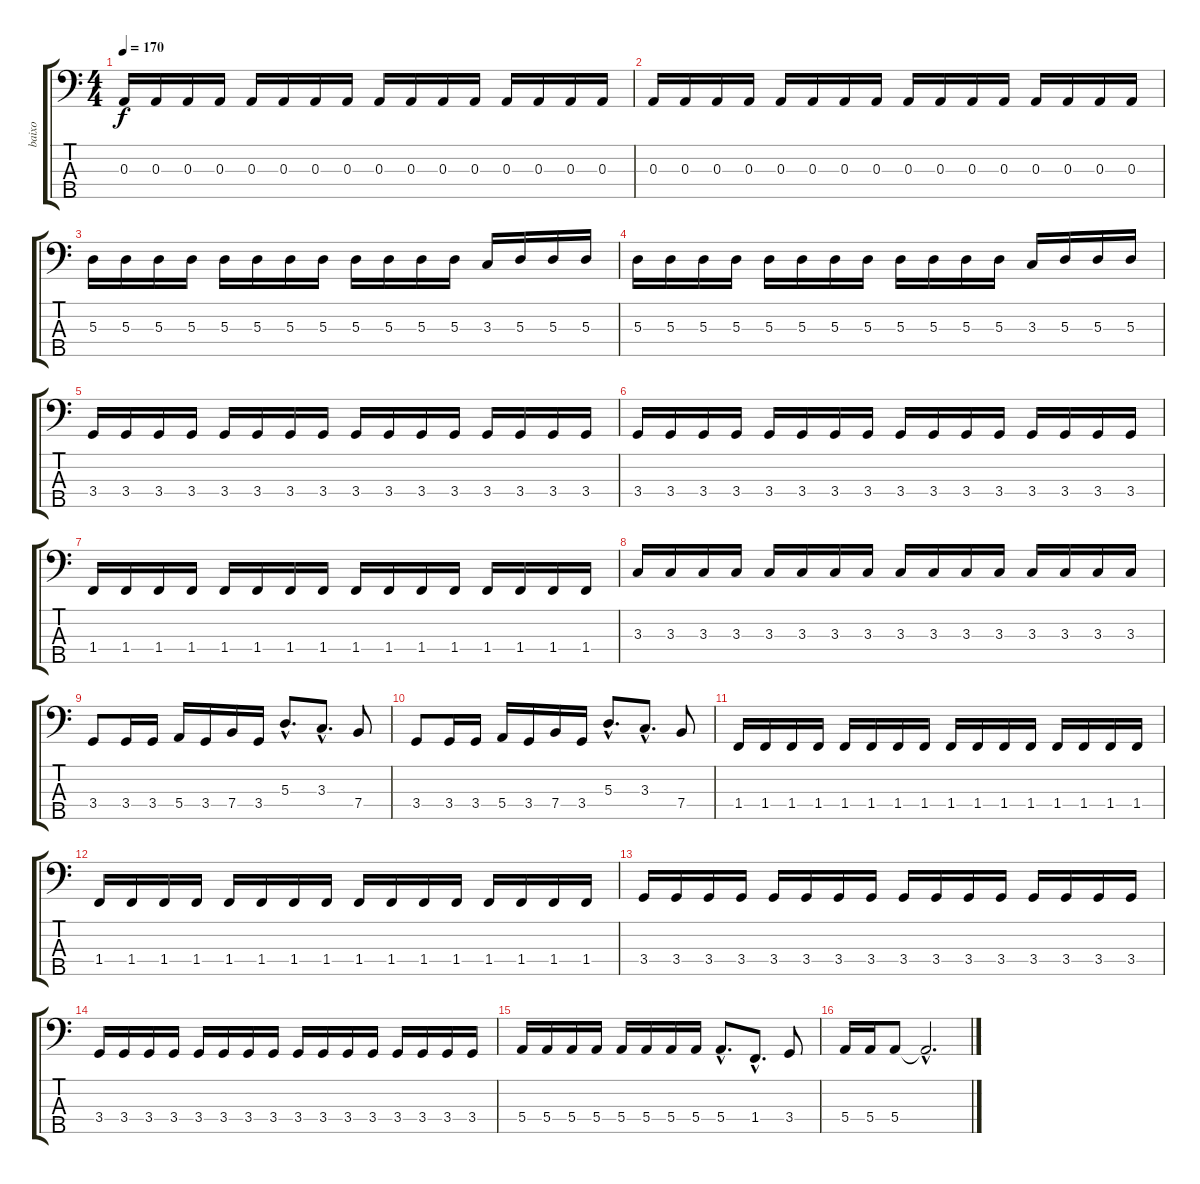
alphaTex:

\track ("baixo" "baixo") {instrument electricbassfinger}
\staff {score tabs}
\tuning (G2 D2 A1 E1 B0) {hide}
\ts (4 4)
\tempo 170
\clef f4
\ks c
0.3.16{dy f} 0.3.16 0.3.16 0.3.16 0.3.16 0.3.16 0.3.16 0.3.16 0.3.16 0.3.16 0.3.16 0.3.16 0.3.16 0.3.16 0.3.16 0.3.16 |
0.3.16 0.3.16 0.3.16 0.3.16 0.3.16 0.3.16 0.3.16 0.3.16 0.3.16 0.3.16 0.3.16 0.3.16 0.3.16 0.3.16 0.3.16 0.3.16 |
5.3.16 5.3.16 5.3.16 5.3.16 5.3.16 5.3.16 5.3.16 5.3.16 5.3.16 5.3.16 5.3.16 5.3.16 3.3.16 5.3.16 5.3.16 5.3.16 |
5.3.16 5.3.16 5.3.16 5.3.16 5.3.16 5.3.16 5.3.16 5.3.16 5.3.16 5.3.16 5.3.16 5.3.16 3.3.16 5.3.16 5.3.16 5.3.16 |
3.4.16 3.4.16 3.4.16 3.4.16 3.4.16 3.4.16 3.4.16 3.4.16 3.4.16 3.4.16 3.4.16 3.4.16 3.4.16 3.4.16 3.4.16 3.4.16 |
3.4.16 3.4.16 3.4.16 3.4.16 3.4.16 3.4.16 3.4.16 3.4.16 3.4.16 3.4.16 3.4.16 3.4.16 3.4.16 3.4.16 3.4.16 3.4.16 |
1.4.16 1.4.16 1.4.16 1.4.16 1.4.16 1.4.16 1.4.16 1.4.16 1.4.16 1.4.16 1.4.16 1.4.16 1.4.16 1.4.16 1.4.16 1.4.16 |
3.3.16 3.3.16 3.3.16 3.3.16 3.3.16 3.3.16 3.3.16 3.3.16 3.3.16 3.3.16 3.3.16 3.3.16 3.3.16 3.3.16 3.3.16 3.3.16 |
3.4.8 3.4.16 3.4.16 5.4.16 3.4.16 7.4.16 3.4.16 5.3{hac}.8{d} 3.3{hac}.8{d} 7.4.8 |
3.4.8 3.4.16 3.4.16 5.4.16 3.4.16 7.4.16 3.4.16 5.3{hac}.8{d} 3.3{hac}.8{d} 7.4.8 |
1.4.16 1.4.16 1.4.16 1.4.16 1.4.16 1.4.16 1.4.16 1.4.16 1.4.16 1.4.16 1.4.16 1.4.16 1.4.16 1.4.16 1.4.16 1.4.16 |
1.4.16 1.4.16 1.4.16 1.4.16 1.4.16 1.4.16 1.4.16 1.4.16 1.4.16 1.4.16 1.4.16 1.4.16 1.4.16 1.4.16 1.4.16 1.4.16 |
3.4.16 3.4.16 3.4.16 3.4.16 3.4.16 3.4.16 3.4.16 3.4.16 3.4.16 3.4.16 3.4.16 3.4.16 3.4.16 3.4.16 3.4.16 3.4.16 |
3.4.16 3.4.16 3.4.16 3.4.16 3.4.16 3.4.16 3.4.16 3.4.16 3.4.16 3.4.16 3.4.16 3.4.16 3.4.16 3.4.16 3.4.16 3.4.16 |
5.4.16 5.4.16 5.4.16 5.4.16 5.4.16 5.4.16 5.4.16 5.4.16 5.4{hac}.8{d} 1.4{hac}.8{d} 3.4.8 |
5.4.16 5.4.16 5.4.8 5.4{hac t}.2{d}
